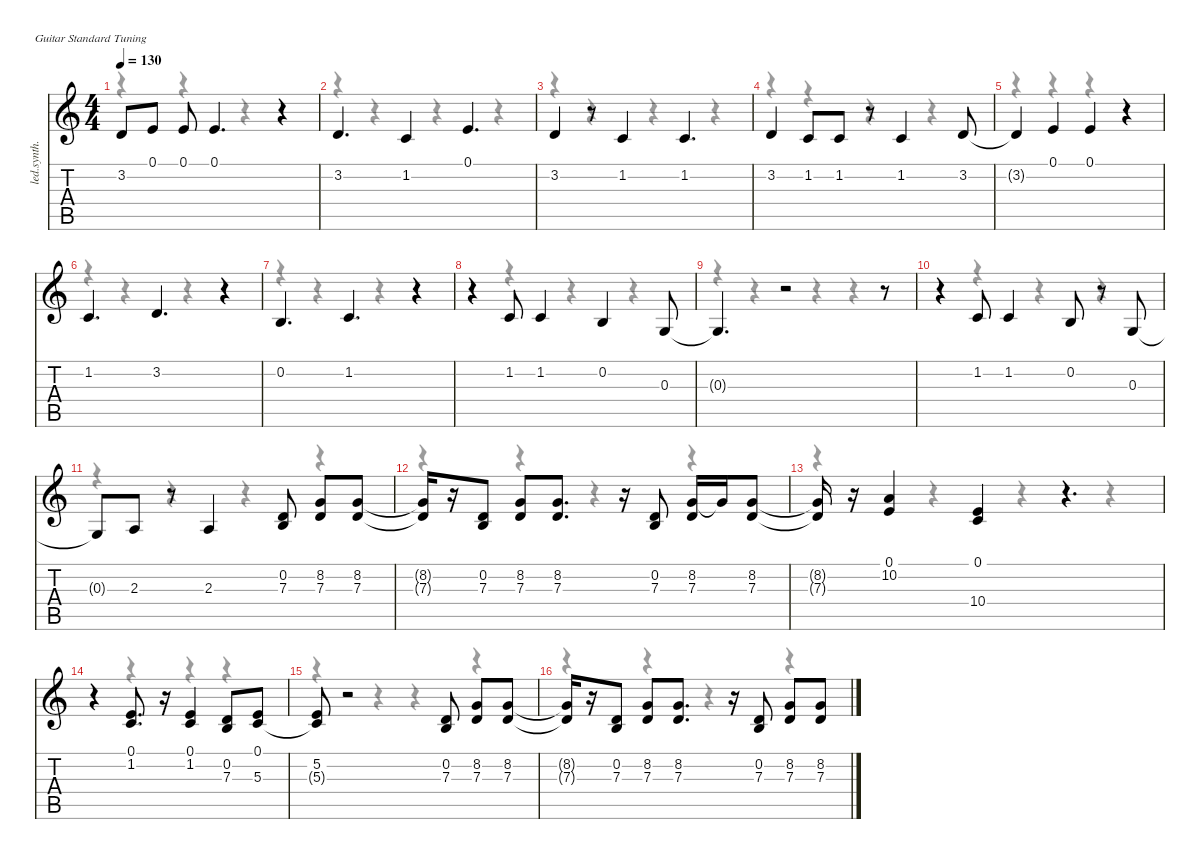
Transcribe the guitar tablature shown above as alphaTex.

\defaultSystemsLayout 4
\hideDynamics
\bracketExtendMode nobrackets
\track ("Vocal" "led.synth.") {instrument lead6voice}
\staff {score tabs}
\tuning (E4 B3 G3 D3 A2 E2)
\voice
\ts (4 4)
\tempo 130
\clef g2
\ks c
3.2.8{dy fff beam Up} 0.1.8{beam Up} 0.1.8{beam Up} 0.1.4{d beam Up} r.4{beam Up} |
3.2.4{d beam Up} 1.2.4{beam Up} 0.1.4{d beam Up} |
3.2.4{beam Up} r.8{beam Up} 1.2.4{beam Up} 1.2.4{d beam Up} |
3.2.4{beam Up} 1.2.8{beam Up} 1.2.8{beam Up} r.8{beam Up} 1.2.4{beam Up} 3.2.8{beam Up} |
3.2{t}.4{beam Up} 0.1.4{beam Up} 0.1.4{beam Up} r.4{beam Up} |
1.2.4{d beam Up} 3.2.4{d beam Up} r.4{beam Up} |
0.2.4{d beam Up} 1.2.4{d beam Up} r.4{beam Up} |
r.4{beam Up} 1.2.8{beam Up} 1.2.4{beam Up} 0.2.4{beam Up} 0.3.8{beam Up} |
0.3{t}.4{d beam Up} r.2{beam Up} r.8{beam Up} |
r.4{beam Up} 1.2.8{beam Up} 1.2.4{beam Up} 0.2.8{beam Up} r.8{beam Up} 0.3.8{beam Up} |
0.3{t}.8{beam Up} 2.3.8{beam Up} r.8{beam Up} 2.3.4{beam Up} (0.2 7.3).8{beam Up} (8.2 7.3).8{beam Up} (8.2 7.3).8{beam Up} |
(8.2{t} 7.3{t}).16{beam Up} r.16{beam Up} (0.2 7.3).8{beam Up} (8.2 7.3).8{beam Up} (8.2 7.3).8{d beam Up} r.16{beam Up} (0.2 7.3).8{beam Up} (8.2 7.3).16{beam Up} 8.2{t}.16{beam Up} (8.2 7.3).8{beam Up} |
(8.2{t} 7.3{t}).16{beam Up} r.16{beam Up} (0.1 10.2).4{beam Up} (0.1 10.4).4{beam Up} r.4{d beam Up} |
r.4{beam Up} (0.1 1.2).8{d beam Up} r.16{beam Up} (0.1 1.2).4{beam Up} (0.2 7.3).8{beam Up} (0.1 5.3).8{beam Up} |
(5.2 5.3{t}).8{beam Up} r.2{beam Up} (0.2 7.3).8{beam Up} (8.2 7.3).8{beam Up} (8.2 7.3).8{beam Up} |
(8.2{t} 7.3{t}).16{beam Up} r.16{beam Up} (0.2 7.3).8{beam Up} (8.2 7.3).8{beam Up} (8.2 7.3).8{d beam Up} r.16{beam Up} (0.2 7.3).8{beam Up} (8.2 7.3).8{beam Up} (8.2 7.3).8{beam Up}
\voice
\clef g2
\ottava regular
\simile none
\ks c
r.4{dy mf beam Down} r.4{beam Down} r.4{beam Down} r.4{beam Down} |
r.4{beam Down} r.4{beam Down} r.4{beam Down} r.4{beam Down} |
r.4{beam Down} r.4{beam Down} r.4{beam Down} r.4{beam Down} |
r.4{beam Down} r.4{beam Down} r.4{beam Down} r.4{beam Down} |
r.4{beam Down} r.4{beam Down} r.4{beam Down} r.4{beam Down} |
r.4{beam Down} r.4{beam Down} r.4{beam Down} r.4{beam Down} |
r.4{beam Down} r.4{beam Down} r.4{beam Down} r.4{beam Down} |
r.4{beam Down} r.4{beam Down} r.4{beam Down} r.4{beam Down} |
r.4{beam Down} r.4{beam Down} r.4{beam Down} r.4{beam Down} |
r.4{beam Down} r.4{beam Down} r.4{beam Down} r.4{beam Down} |
r.4{beam Down} r.4{beam Down} r.4{beam Down} r.4{beam Down} |
r.4{beam Down} r.4{beam Down} r.4{beam Down} r.4{beam Down} |
r.4{beam Down} r.4{beam Down} r.4{beam Down} r.4{beam Down} |
r.4{beam Down} r.4{beam Down} r.4{beam Down} r.4{beam Down} |
r.4{beam Down} r.4{beam Down} r.4{beam Down} r.4{beam Down} |
r.4{beam Down} r.4{beam Down} r.4{beam Down} r.4{beam Down}
